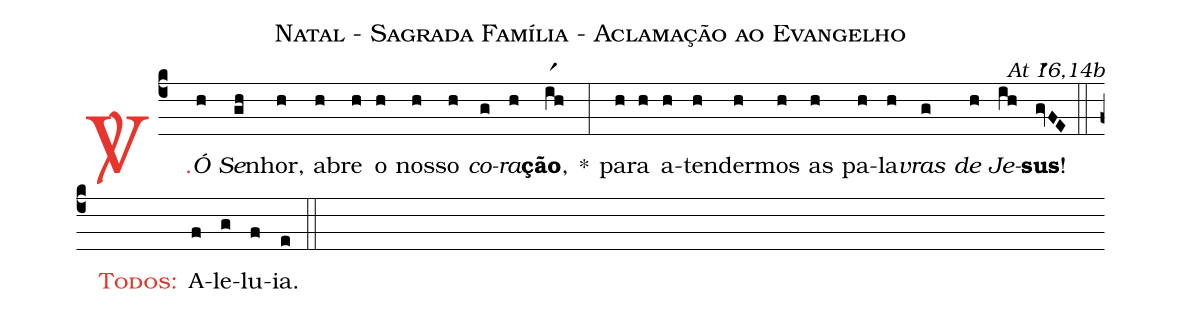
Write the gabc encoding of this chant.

name: Natal - Sagrada Família - Aclamação ao Evangelho;
commentary: At 16,14b;
%%
(c4)

<c><sp>V/</sp>.</c>() <i>Ó</i>(h) <i>Se</i>(gh)nhor,(h) a(h)bre(h) o(h) nos(h)so(h) <i>co</i>(g)<i>ra</i>(h)<b>ção</b>,(ir1h) *(:) pa(h)ra(h) a(h)ten(h)der(h)mos(h) as(h) pa(h)la(h)<i>vras</i>(g) <i>de</i>(h) <i>Je</i>(ih)<b>sus</b>!(gvr1FE)

(::)

<c><sc>Todos</sc>:</c>() A(f)le(g)lu(f)ia.(e)

(::)
